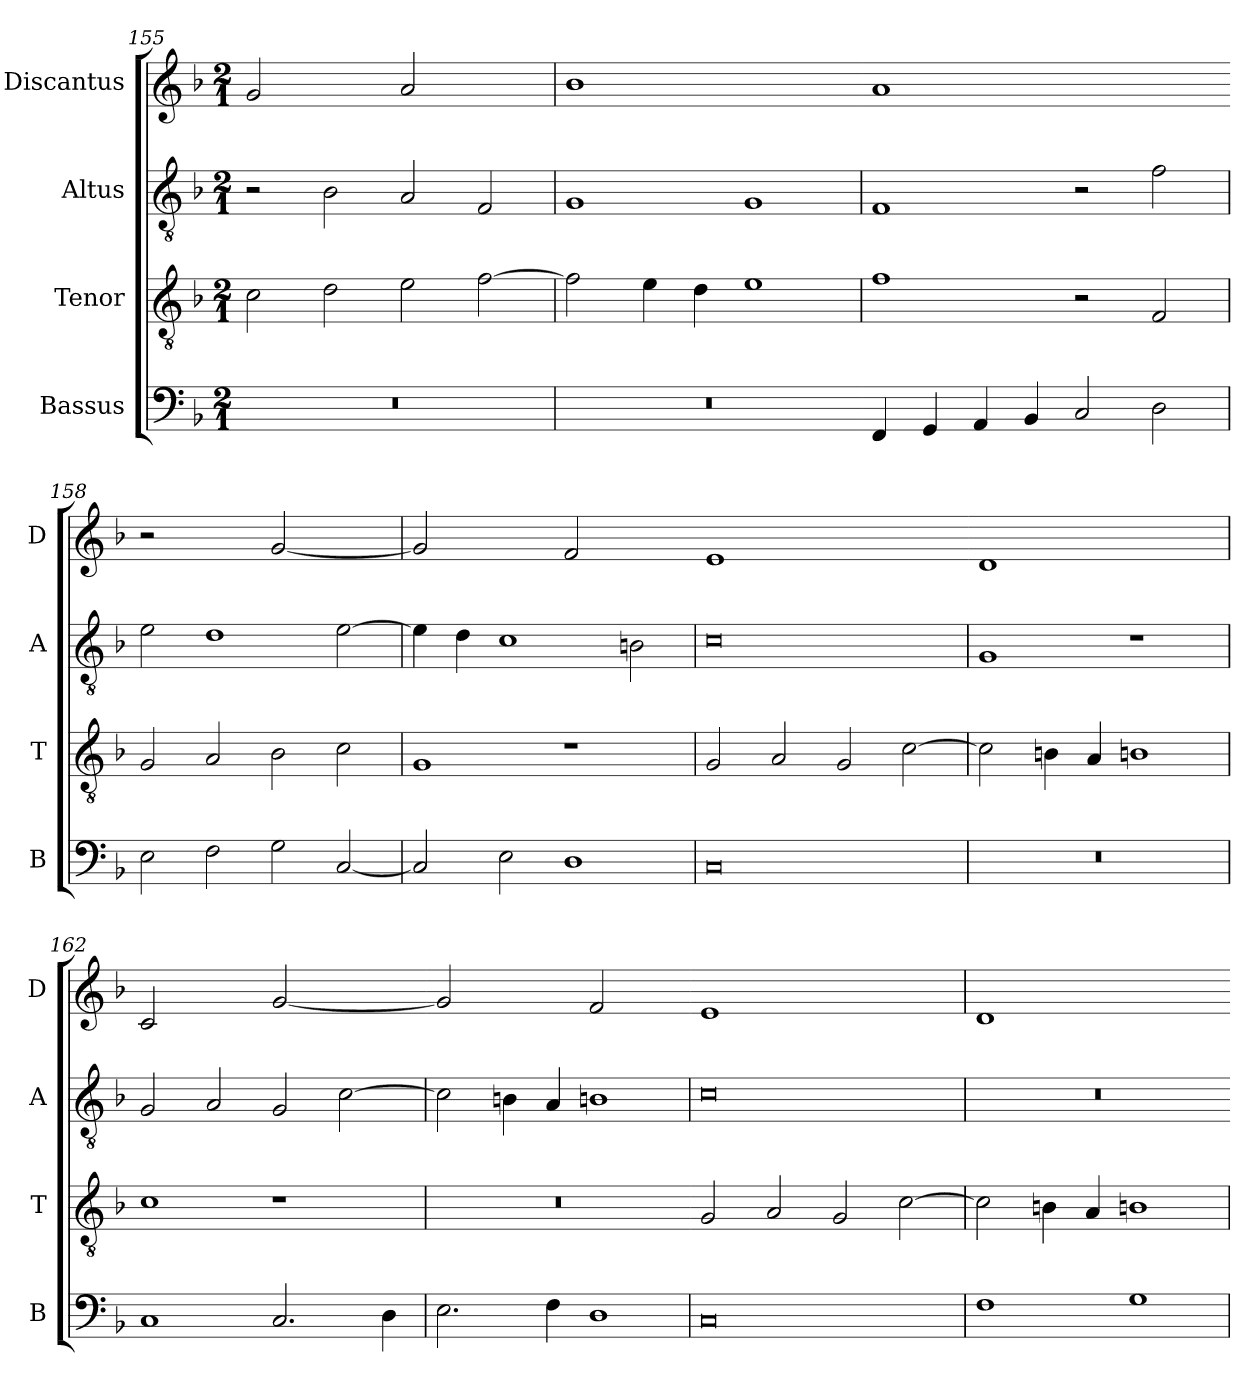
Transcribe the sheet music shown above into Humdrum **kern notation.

**kern	**kern	**kern	**kern
*part4	*part3	*part2	*part1
*staff4	*staff3	*staff2	*staff1
*I"Bassus	*I"Tenor	*I"Altus	*I"Discantus
*I'B	*I'T	*I'A	*I'D
*clefF4	*clefGv2	*clefGv2	*clefG2
*k[b-]	*k[b-]	*k[b-]	*k[b-]
*M2/1	*M2/1	*M2/1	*M2/1
=155	=155	=155	=155
!	!	!	!LO:N:vis=2
0r	2c\	2r	1g
.	2d\	2B-\	.
!	!	!	!LO:N:vis=2
.	2e\	2A/	1a
.	[2f\	2F/	.
=156	=156	=156	=156
!	!	!	!LO:N:vis=1
0r	2f\]	1G	0b-
.	4e\	.	.
.	4d\	.	.
.	1e	1G	.
=157	=157	=157	=157-
!	!	!	!LO:N:vis=1
4FF/	1f	1F	0a
4GG/	.	.	.
4AA/	.	.	.
4BB-/	.	.	.
2C/	2r	2r	.
2D\	2F/	2f\	.
=158	=158	=158	=158-
!	!	!	!LO:N:vis=2
2E\	2G/	2e\	1r
2F\	2A/	1d	.
!	!	!	!LO:N:vis=2
2G\	2B-\	.	[1g
[2C/	2c\	[2e\	.
=159	=159	=159	=159
!	!	!	!LO:N:vis=2
2C/]	1G	4e\]	1g]
.	.	4d\	.
2E\	.	1c	.
!	!	!	!LO:N:vis=2
1D	1r	.	1f
.	.	2Bn\	.
=160	=160	=160	=160-
!	!	!	!LO:N:vis=1
0C	2G/	0c	0e
.	2A/	.	.
.	2G/	.	.
.	[2c\	.	.
=161	=161	=161	=161-
!	!	!	!LO:N:vis=1
0r	2c\]	1G	0d
.	4Bn\	.	.
.	4A/	.	.
.	1Bn	1r	.
=162	=162	=162	=162
!	!	!	!LO:N:vis=2
1C	1c	2G/	1c
.	.	2A/	.
!	!	!	!LO:N:vis=2
2.C/	1r	2G/	[1g
.	.	[2c\	.
4D\	.	.	.
=163	=163	=163	=163-
!	!	!	!LO:N:vis=2
2.E\	0r	2c\]	1g]
.	.	4Bn\	.
4F\	.	4A/	.
!	!	!	!LO:N:vis=2
1D	.	1Bn	1f
=164	=164	=164	=164-
!	!	!	!LO:N:vis=1
0C	2G/	0c	0e
.	2A/	.	.
.	2G/	.	.
.	[2c\	.	.
=165	=165	=165	=165
!	!	!	!LO:N:vis=1
1F	2c\]	0r	0d
.	4Bn\	.	.
.	4A/	.	.
1G	1Bn	.	.
=	=	=	=-
*-	*-	*-	*-
